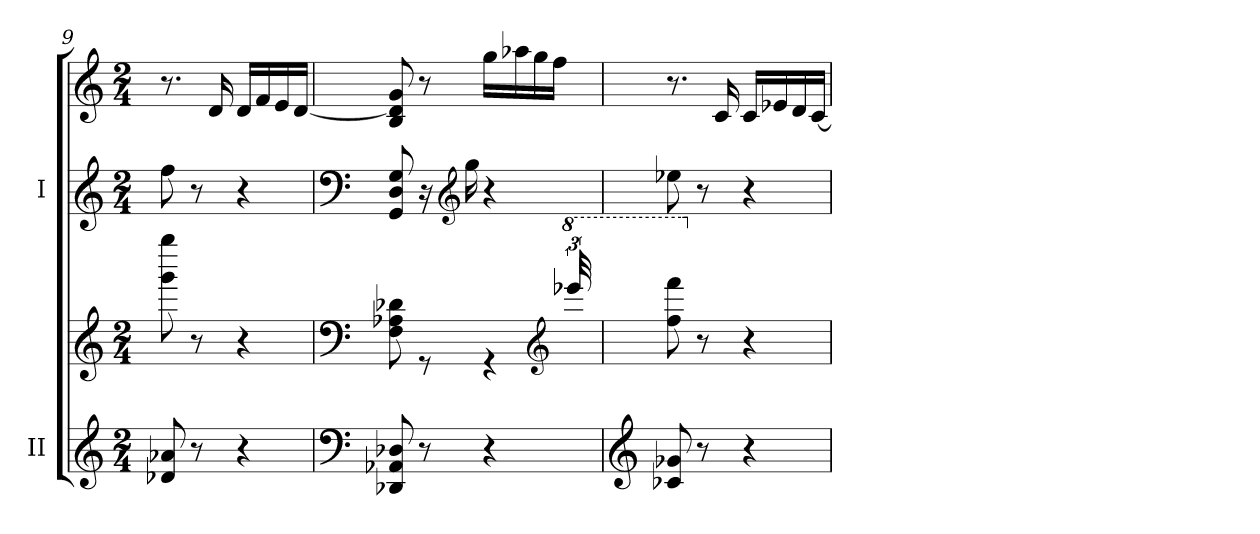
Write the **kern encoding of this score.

**kern	**kern	**kern	**kern
*part2	*part2	*part1	*part1
*staff4	*staff3	*staff2	*staff1
*I"II	*	*I"I	*
*I'II	*	*I'I	*
*clefG2	*clefG2	*clefG2	*clefG2
*k[]	*k[]	*k[]	*k[]
*M2/4	*M2/4	*M2/4	*M2/4
=9	=9	=9	=9
8d-X/ 8a-X/	8ggg\ 8gggg\	8ff\	8.r
8r	8r	8r	.
.	.	.	16d/
4r	4r	4r	16d/LL
.	.	.	16f/
.	.	.	16e/
.	.	.	[16d/JJ
=10	=10	=10	=10
*clefF4	*clefF4	*clefF4	*
*	*^	*	*
8DD-X/ 8AA-X/ 8D-X/	8F\ 8A-X\ 8d-X\	48%23ryy	8GG/ 8D/ 8G/	8B/ 8d/] 8g/
8r	8rGG	.	16r	8r
*	*	*	*clefG2	*
.	.	.	16gg\	.
4r	4rGG	.	4r	16gg\LL
.	.	.	.	16aa-X\
.	.	.	.	16gg\
.	.	.	.	16ff\JJ
*	*clefG2	*	*	*
*	*8va	*	*	*
.	.	48eeee-X/	.	.
*	*v	*v	*	*
=11	=11	=11	=11
*clefG2	*	*	*
8c-X/ 8g-X/	8fff\ 8ffff\	8ee-X\	8.r
*	*X8va	*	*
8r	8r	8r	.
.	.	.	16c/
4r	4r	4r	16c/LL
.	.	.	16e-X/
.	.	.	16d/
.	.	.	[16c/JJ
=	=	=	=
*-	*-	*-	*-
